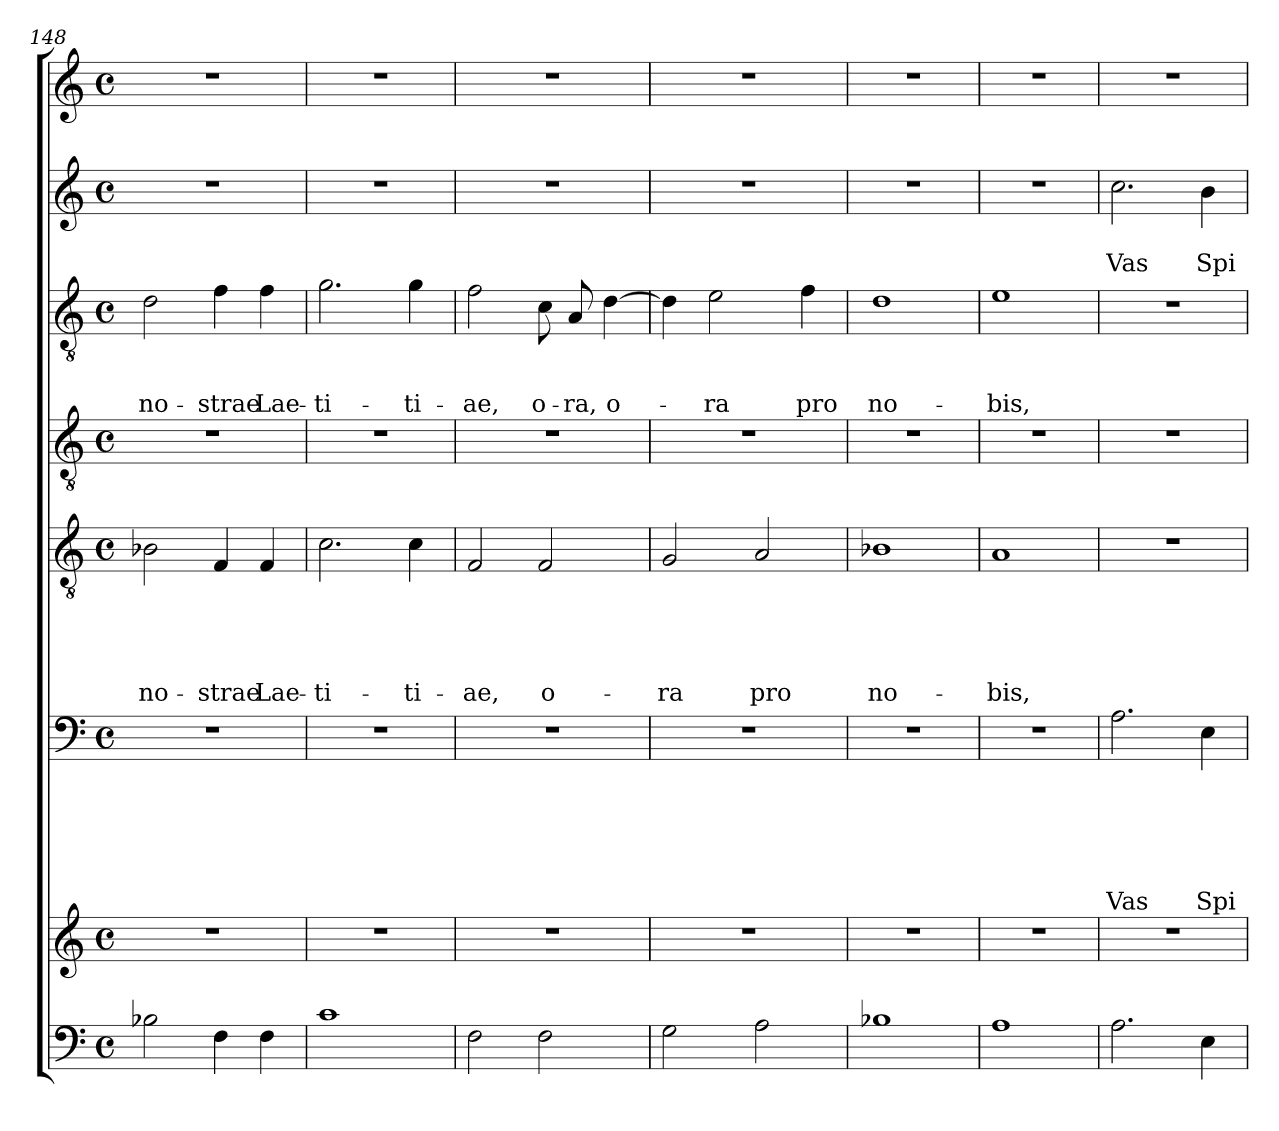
**kern	**kern	**kern	**text	**text	**text	**text	**text	**text	**kern	**text	**text	**text	**text	**text	**kern	**kern	**text	**text	**text	**kern	**text	**text	**kern
*part8	*part7	*part6	*part6	*part6	*part6	*part6	*part6	*part6	*part5	*part5	*part5	*part5	*part5	*part5	*part4	*part3	*part3	*part3	*part3	*part2	*part2	*part2	*part1
*staff8	*staff7	*staff6	*staff6	*staff6	*staff6	*staff6	*staff6	*staff6	*staff5	*staff5	*staff5	*staff5	*staff5	*staff5	*staff4	*staff3	*staff3	*staff3	*staff3	*staff2	*staff2	*staff2	*staff1
*clefF4	*clefG2	*clefF4	*	*	*	*	*	*	*clefGv2	*	*	*	*	*	*clefGv2	*clefGv2	*	*	*	*clefG2	*	*	*clefG2
*k[]	*k[]	*k[]	*	*	*	*	*	*	*k[]	*	*	*	*	*	*k[]	*k[]	*	*	*	*k[]	*	*	*k[]
*C:	*C:	*C:	*	*	*	*	*	*	*C:	*	*	*	*	*	*C:	*C:	*	*	*	*C:	*	*	*C:
*M4/4	*M4/4	*M4/4	*	*	*	*	*	*	*M4/4	*	*	*	*	*	*M4/4	*M4/4	*	*	*	*M4/4	*	*	*M4/4
*met(c)	*met(c)	*met(c)	*	*	*	*	*	*	*met(c)	*	*	*	*	*	*met(c)	*met(c)	*	*	*	*met(c)	*	*	*met(c)
=148	=148	=148	=148	=148	=148	=148	=148	=148	=148	=148	=148	=148	=148	=148	=148	=148	=148	=148	=148	=148	=148	=148	=148
!	!	!	!	!	!	!	!	!	!	!	!	!	!	!LO:LY:b	!	!	!	!	!LO:LY:b	!	!	!	!
2B-X\	1r	1r	.	.	.	.	.	.	2B-X\	.	.	.	.	no-	1r	2d\	.	.	no-	1r	.	.	1r
!	!	!	!	!	!	!	!	!	!	!	!	!	!	!LO:LY:b	!	!	!	!	!LO:LY:b	!	!	!	!
4F\	.	.	.	.	.	.	.	.	4F/	.	.	.	.	-strae	.	4f\	.	.	-strae	.	.	.	.
!	!	!	!	!	!	!	!	!	!	!	!	!	!	!LO:LY:b	!	!	!	!	!LO:LY:b	!	!	!	!
4F\	.	.	.	.	.	.	.	.	4F/	.	.	.	.	Lae-	.	4f\	.	.	Lae-	.	.	.	.
=149	=149	=149	=149	=149	=149	=149	=149	=149	=149	=149	=149	=149	=149	=149	=149	=149	=149	=149	=149	=149	=149	=149	=149
!	!	!	!	!	!	!	!	!	!	!	!	!	!	!LO:LY:b	!	!	!	!	!LO:LY:b	!	!	!	!
1c	1r	1r	.	.	.	.	.	.	2.c\	.	.	.	.	-ti-	1r	2.g\	.	.	-ti-	1r	.	.	1r
!	!	!	!	!	!	!	!	!	!	!	!	!	!	!LO:LY:b	!	!	!	!	!LO:LY:b	!	!	!	!
.	.	.	.	.	.	.	.	.	4c\	.	.	.	.	-ti-	.	4g\	.	.	-ti-	.	.	.	.
=150	=150	=150	=150	=150	=150	=150	=150	=150	=150	=150	=150	=150	=150	=150	=150	=150	=150	=150	=150	=150	=150	=150	=150
!	!	!	!	!	!	!	!	!	!	!	!	!	!	!LO:LY:b	!	!	!	!	!LO:LY:b	!	!	!	!
2F\	1r	1r	.	.	.	.	.	.	2F/	.	.	.	.	-ae,	1r	2f\	.	.	-ae,	1r	.	.	1r
!	!	!	!	!	!	!	!	!	!	!	!	!	!	!LO:LY:b	!	!	!	!	!LO:LY:b	!	!	!	!
2F\	.	.	.	.	.	.	.	.	2F/	.	.	.	.	o-	.	8c\	.	.	o-	.	.	.	.
!	!	!	!	!	!	!	!	!	!	!	!	!	!	!	!	!	!	!	!LO:LY:b	!	!	!	!
.	.	.	.	.	.	.	.	.	.	.	.	.	.	.	.	8A/	.	.	-ra,	.	.	.	.
!	!	!	!	!	!	!	!	!	!	!	!	!	!	!	!	!	!	!	!LO:LY:b	!	!	!	!
.	.	.	.	.	.	.	.	.	.	.	.	.	.	.	.	[4d\	.	.	o-	.	.	.	.
=151	=151	=151	=151	=151	=151	=151	=151	=151	=151	=151	=151	=151	=151	=151	=151	=151	=151	=151	=151	=151	=151	=151	=151
!	!	!	!	!	!	!	!	!	!	!	!	!	!	!LO:LY:b	!	!	!	!	!	!	!	!	!
2G\	1r	1r	.	.	.	.	.	.	2G/	.	.	.	.	-ra	1r	4d\]	.	.	.	1r	.	.	1r
!	!	!	!	!	!	!	!	!	!	!	!	!	!	!	!	!	!	!	!LO:LY:b	!	!	!	!
.	.	.	.	.	.	.	.	.	.	.	.	.	.	.	.	2e\	.	.	-ra	.	.	.	.
!	!	!	!	!	!	!	!	!	!	!	!	!	!	!LO:LY:b	!	!	!	!	!	!	!	!	!
2A\	.	.	.	.	.	.	.	.	2A/	.	.	.	.	pro	.	.	.	.	.	.	.	.	.
!	!	!	!	!	!	!	!	!	!	!	!	!	!	!	!	!	!	!	!LO:LY:b	!	!	!	!
.	.	.	.	.	.	.	.	.	.	.	.	.	.	.	.	4f\	.	.	pro	.	.	.	.
!!LO:PB:g=z
=152	=152	=152	=152	=152	=152	=152	=152	=152	=152	=152	=152	=152	=152	=152	=152	=152	=152	=152	=152	=152	=152	=152	=152
!	!	!	!	!	!	!	!	!	!	!	!	!	!	!LO:LY:b	!	!	!	!	!LO:LY:b	!	!	!	!
1B-X	1r	1r	.	.	.	.	.	.	1B-X	.	.	.	.	no-	1r	1d	.	.	no-	1r	.	.	1r
=153	=153	=153	=153	=153	=153	=153	=153	=153	=153	=153	=153	=153	=153	=153	=153	=153	=153	=153	=153	=153	=153	=153	=153
!	!	!	!	!	!	!	!	!	!	!	!	!	!	!LO:LY:b	!	!	!	!	!LO:LY:b	!	!	!	!
1A	1r	1r	.	.	.	.	.	.	1A	.	.	.	.	-bis,	1r	1e	.	.	-bis,	1r	.	.	1r
=154	=154	=154	=154	=154	=154	=154	=154	=154	=154	=154	=154	=154	=154	=154	=154	=154	=154	=154	=154	=154	=154	=154	=154
!	!	!	!	!	!	!	!	!LO:LY:b	!	!	!	!	!	!	!	!	!	!	!	!	!	!LO:LY:b	!
2.A\	1r	2.A\	.	.	.	.	.	Vas	1r	.	.	.	.	.	1r	1r	.	.	.	2.cc\	.	Vas	1r
!	!	!	!	!	!	!	!	!LO:LY:b	!	!	!	!	!	!	!	!	!	!	!	!	!	!LO:LY:b	!
4E\	.	4E\	.	.	.	.	.	Spi-	.	.	.	.	.	.	.	.	.	.	.	4b\	.	Spi-	.
=	=	=	=	=	=	=	=	=	=	=	=	=	=	=	=	=	=	=	=	=	=	=	=
*-	*-	*-	*-	*-	*-	*-	*-	*-	*-	*-	*-	*-	*-	*-	*-	*-	*-	*-	*-	*-	*-	*-	*-
